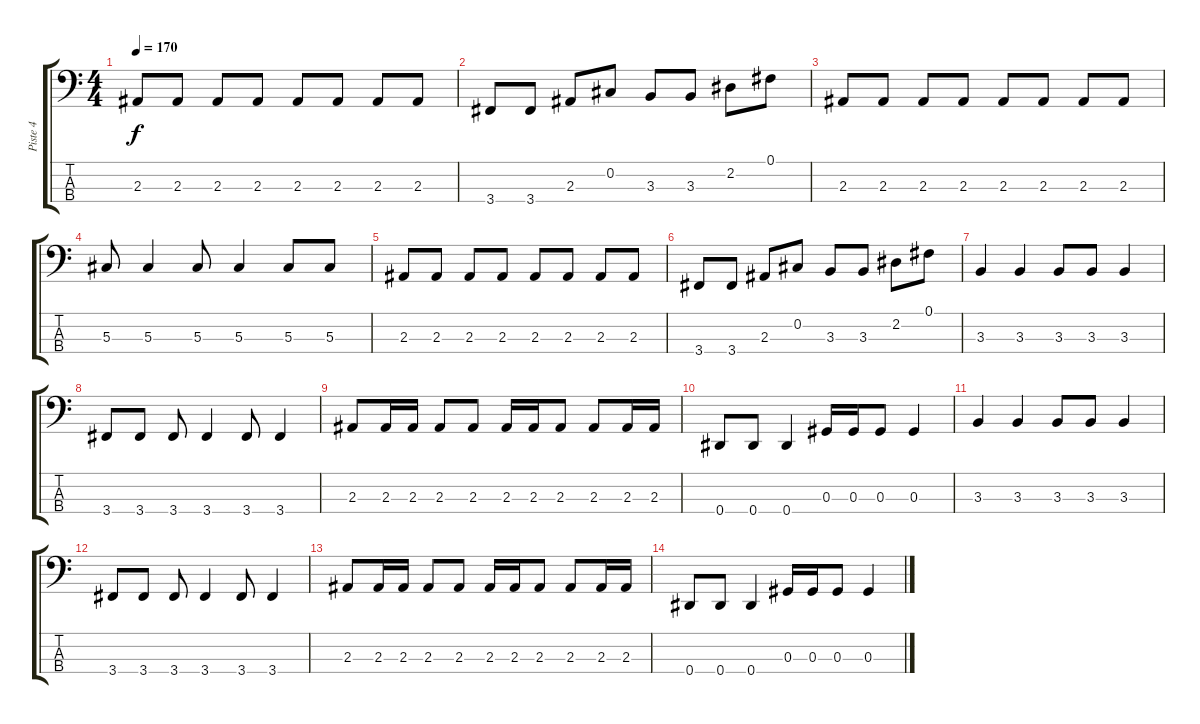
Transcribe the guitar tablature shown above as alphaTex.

\track ("Piste 4" "Piste 4") {instrument electricbassfinger}
\staff {score tabs}
\tuning (Gb2 Db2 Ab1 Eb1) {hide}
\ts (4 4)
\tempo 170
\clef f4
\ks c
2.3.8{dy f} 2.3.8 2.3.8 2.3.8 2.3.8 2.3.8 2.3.8 2.3.8 |
3.4.8 3.4.8 2.3.8 0.2.8 3.3.8 3.3.8 2.2.8 0.1.8 |
2.3.8 2.3.8 2.3.8 2.3.8 2.3.8 2.3.8 2.3.8 2.3.8 |
5.3.8 5.3.4 5.3.8 5.3.4 5.3.8 5.3.8 |
2.3.8 2.3.8 2.3.8 2.3.8 2.3.8 2.3.8 2.3.8 2.3.8 |
3.4.8 3.4.8 2.3.8 0.2.8 3.3.8 3.3.8 2.2.8 0.1.8 |
3.3.4 3.3.4 3.3.8 3.3.8 3.3.4 |
3.4.8 3.4.8 3.4.8 3.4.4 3.4.8 3.4.4 |
2.3.8 2.3.16 2.3.16 2.3.8 2.3.8 2.3.16 2.3.16 2.3.8 2.3.8 2.3.16 2.3.16 |
0.4.8 0.4.8 0.4.4 0.3.16 0.3.16 0.3.8 0.3.4 |
3.3.4 3.3.4 3.3.8 3.3.8 3.3.4 |
3.4.8 3.4.8 3.4.8 3.4.4 3.4.8 3.4.4 |
2.3.8 2.3.16 2.3.16 2.3.8 2.3.8 2.3.16 2.3.16 2.3.8 2.3.8 2.3.16 2.3.16 |
0.4.8 0.4.8 0.4.4 0.3.16 0.3.16 0.3.8 0.3.4
